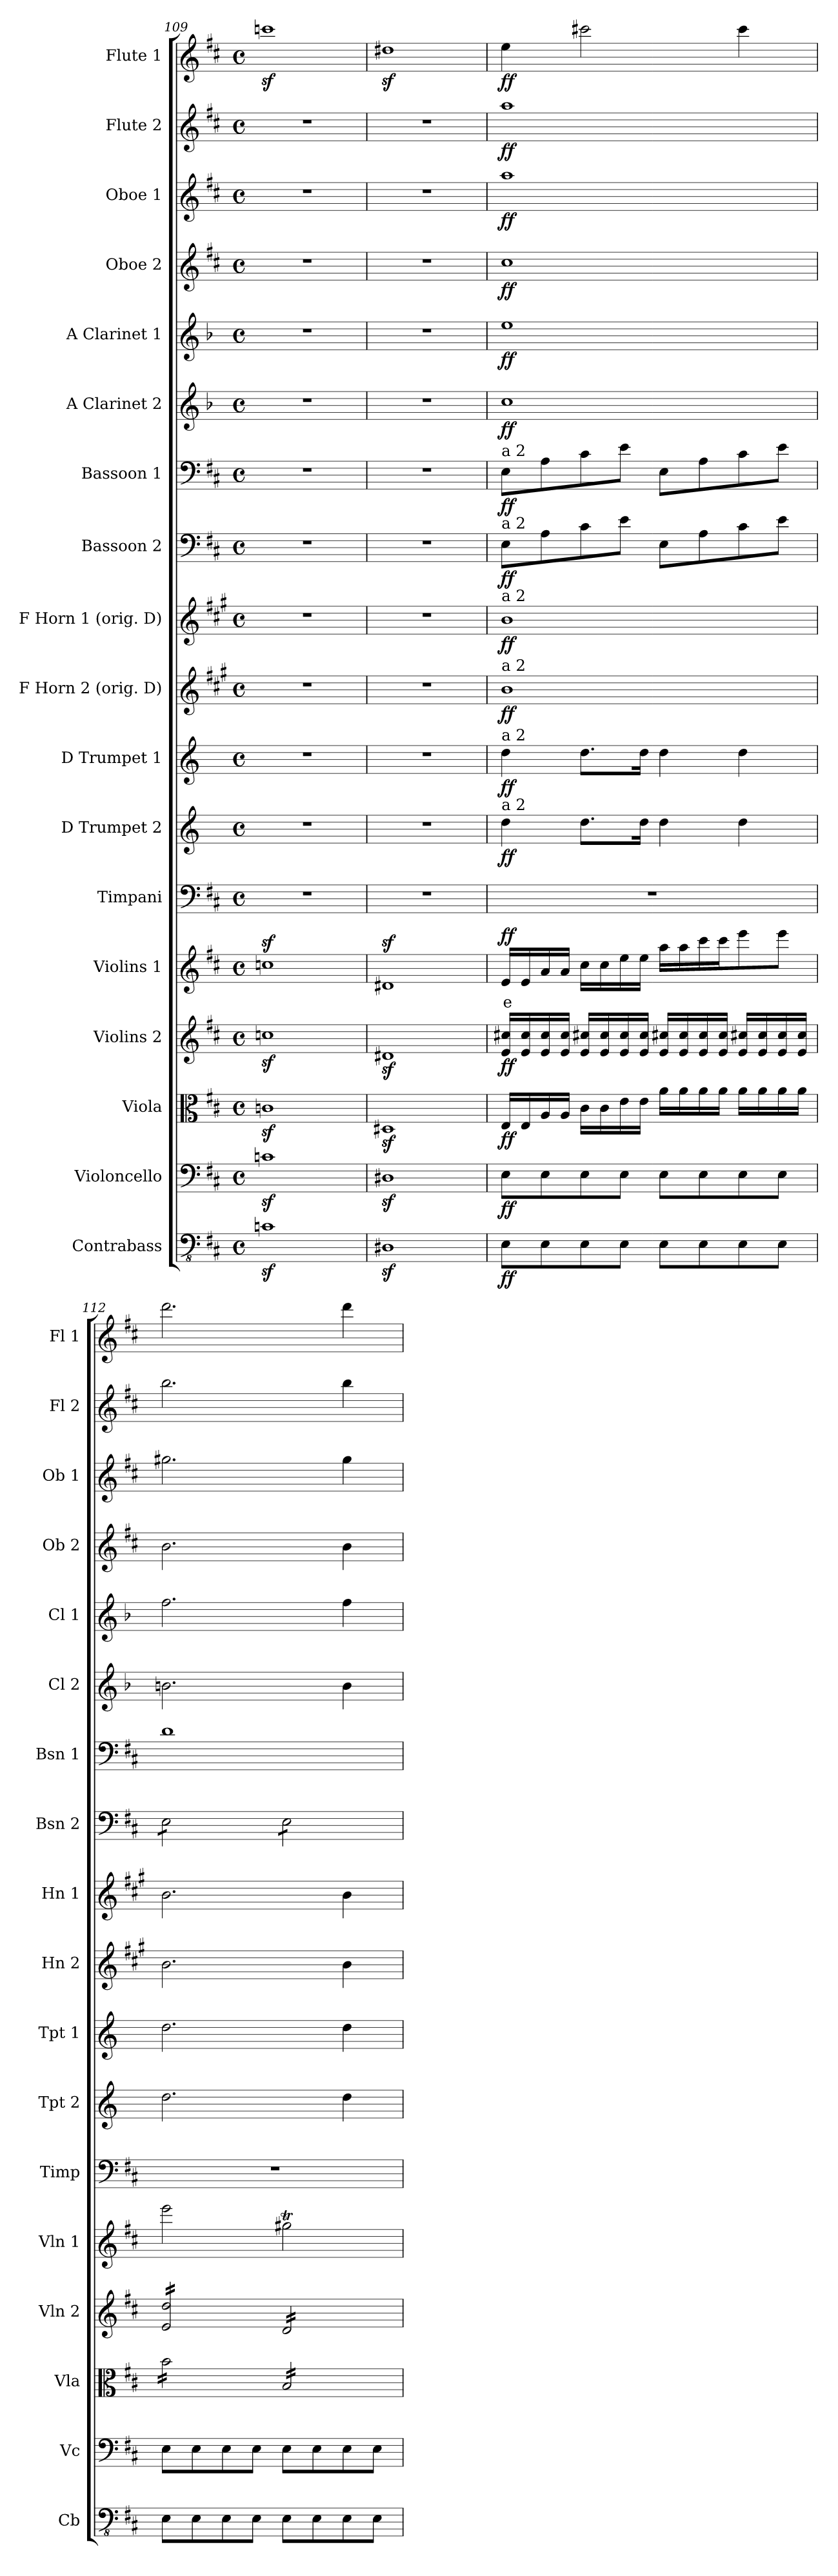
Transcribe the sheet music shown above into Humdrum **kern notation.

**kern	**dynam	**kern	**dynam	**kern	**dynam	**kern	**dynam	**kern	**text	**dynam	**kern	**kern	**dynam	**kern	**dynam	**kern	**dynam	**kern	**dynam	**kern	**dynam	**kern	**dynam	**kern	**dynam	**kern	**dynam	**kern	**dynam	**kern	**dynam	**kern	**dynam	**kern	**dynam
*part18	*part18	*part17	*part17	*part16	*part16	*part15	*part15	*part14	*part14	*part14	*part13	*part12	*part12	*part11	*part11	*part10	*part10	*part9	*part9	*part8	*part8	*part7	*part7	*part6	*part6	*part5	*part5	*part4	*part4	*part3	*part3	*part2	*part2	*part1	*part1
*staff18	*staff18	*staff17	*staff17	*staff16	*staff16	*staff15	*staff15	*staff14	*staff14	*staff14	*staff13	*staff12	*staff12	*staff11	*staff11	*staff10	*staff10	*staff9	*staff9	*staff8	*staff8	*staff7	*staff7	*staff6	*staff6	*staff5	*staff5	*staff4	*staff4	*staff3	*staff3	*staff2	*staff2	*staff1	*staff1
*I"Contrabass	*	*I"Violoncello	*	*I"Viola	*	*I"Violins 2	*	*I"Violins 1	*	*	*I"Timpani	*I"D Trumpet 2	*	*I"D Trumpet 1	*	*I"F Horn 2 (orig.  D)	*	*I"F Horn 1 (orig.  D)	*	*I"Bassoon 2	*	*I"Bassoon 1	*	*I"A Clarinet 2	*	*I"A Clarinet 1	*	*I"Oboe 2	*	*I"Oboe 1	*	*I"Flute 2	*	*I"Flute 1	*
*I'Cb	*	*I'Vc	*	*I'Vla	*	*I'Vln 2	*	*I'Vln 1	*	*	*I'Timp	*I'Tpt 2	*	*I'Tpt 1	*	*I'Hn 2	*	*I'Hn 1	*	*I'Bsn 2	*	*I'Bsn 1	*	*I'Cl 2	*	*I'Cl 1	*	*I'Ob 2	*	*I'Ob 1	*	*I'Fl 2	*	*I'Fl 1	*
*clefFv4	*	*clefF4	*	*clefC3	*	*clefG2	*	*clefG2	*	*	*clefF4	*clefG2	*	*clefG2	*	*clefG2	*	*clefG2	*	*clefF4	*	*clefF4	*	*clefG2	*	*clefG2	*	*clefG2	*	*clefG2	*	*clefG2	*	*clefG2	*
*	*	*	*	*	*	*	*	*	*	*	*	*ITrd-1c-2	*	*ITrd-1c-2	*	*ITrd4c7	*	*ITrd4c7	*	*	*	*	*	*ITrd2c3	*	*ITrd2c3	*	*	*	*	*	*	*	*	*
*k[f#c#]	*	*k[f#c#]	*	*k[f#c#]	*	*k[f#c#]	*	*k[f#c#]	*	*	*k[f#c#]	*k[f#c#]	*	*k[f#c#]	*	*k[f#c#]	*	*k[f#c#]	*	*k[f#c#]	*	*k[f#c#]	*	*k[f#c#]	*	*k[f#c#]	*	*k[f#c#]	*	*k[f#c#]	*	*k[f#c#]	*	*k[f#c#]	*
*M4/4	*	*M4/4	*	*M4/4	*	*M4/4	*	*M4/4	*	*	*M4/4	*M4/4	*	*M4/4	*	*M4/4	*	*M4/4	*	*M4/4	*	*M4/4	*	*M4/4	*	*M4/4	*	*M4/4	*	*M4/4	*	*M4/4	*	*M4/4	*
*met(c)	*	*met(c)	*	*met(c)	*	*met(c)	*	*met(c)	*	*	*met(c)	*met(c)	*	*met(c)	*	*met(c)	*	*met(c)	*	*met(c)	*	*met(c)	*	*met(c)	*	*met(c)	*	*met(c)	*	*met(c)	*	*met(c)	*	*met(c)	*
=109	=109	=109	=109	=109	=109	=109	=109	=109	=109	=109	=109	=109	=109	=109	=109	=109	=109	=109	=109	=109	=109	=109	=109	=109	=109	=109	=109	=109	=109	=109	=109	=109	=109	=109	=109
1Cnz<	.	1cnz<	.	1cnz<	.	1ccnz<	.	1ccnz<	.	.	1r	1r	.	1r	.	1r	.	1r	.	1r	.	1r	.	1r	.	1r	.	1r	.	1r	.	1r	.	1cccnz<	.
=110	=110	=110	=110	=110	=110	=110	=110	=110	=110	=110	=110	=110	=110	=110	=110	=110	=110	=110	=110	=110	=110	=110	=110	=110	=110	=110	=110	=110	=110	=110	=110	=110	=110	=110	=110
1DD#Xz<	.	1D#Xz<	.	1D#Xz<	.	1d#Xz<	.	1d#Xz<	.	.	1r	1r	.	1r	.	1r	.	1r	.	1r	.	1r	.	1r	.	1r	.	1r	.	1r	.	1r	.	1dd#Xz<	.
=111	=111	=111	=111	=111	=111	=111	=111	=111	=111	=111	=111	=111	=111	=111	=111	=111	=111	=111	=111	=111	=111	=111	=111	=111	=111	=111	=111	=111	=111	=111	=111	=111	=111	=111	=111
!	!	!	!	!	!	!	!	!	!	!	!	!	!	!	!	!	!	!	!	!	!	!LO:TX:a:t=a 2	!	!	!	!	!	!	!	!	!	!	!	!	!
!	!	!	!	!	!	!	!	!	!	!	!	!	!	!	!	!	!	!	!	!LO:TX:a:t=a 2	!	!	!	!	!	!	!	!	!	!	!	!	!	!	!
!	!	!	!	!	!	!	!	!	!	!	!	!	!	!	!	!	!	!LO:TX:a:t=a 2	!	!	!	!	!	!	!	!	!	!	!	!	!	!	!	!	!
!	!	!	!	!	!	!	!	!	!	!	!	!	!	!	!	!LO:TX:a:t=a 2	!	!	!	!	!	!	!	!	!	!	!	!	!	!	!	!	!	!	!
!	!	!	!	!	!	!	!	!	!	!	!	!	!	!LO:TX:a:t=a 2	!	!	!	!	!	!	!	!	!	!	!	!	!	!	!	!	!	!	!	!	!
!	!	!	!	!	!	!	!	!	!	!	!	!LO:TX:a:t=a 2	!	!	!	!	!	!	!	!	!	!	!	!	!	!	!	!	!	!	!	!	!	!	!
!	!LO:DY:b	!	!LO:DY:b	!	!LO:DY:b	!	!LO:DY:b	!	!LO:LY:b:color=#FF0000	!LO:DY:b	!	!	!LO:DY:b	!	!LO:DY:b	!	!LO:DY:b	!	!LO:DY:b	!	!LO:DY:b	!	!LO:DY:b	!	!LO:DY:b	!	!LO:DY:b	!	!LO:DY:b	!	!LO:DY:b	!	!LO:DY:b	!	!LO:DY:b
8EE\L	ff	8E\L	ff	16E/LL	ff	16e/ 16cc#X/LL	ff	16e/LL	e	ff	1r	4ee\	ff	4ee\	ff	1e	ff	1e	ff	8E\L	ff	8E\L	ff	1a	ff	1cc#	ff	1cc#	ff	1aa	ff	1aa	ff	4ee\	ff
.	.	.	.	16E/	.	16e/ 16cc#/	.	16e/	.	.	.	.	.	.	.	.	.	.	.	.	.	.	.	.	.	.	.	.	.	.	.	.	.	.	.
8EE\	.	8E\	.	16A/	.	16e/ 16cc#/	.	16a/	.	.	.	.	.	.	.	.	.	.	.	8A\	.	8A\	.	.	.	.	.	.	.	.	.	.	.	.	.
.	.	.	.	16A/JJ	.	16e/ 16cc#/JJ	.	16a/JJ	.	.	.	.	.	.	.	.	.	.	.	.	.	.	.	.	.	.	.	.	.	.	.	.	.	.	.
8EE\	.	8E\	.	16c#\LL	.	16e/ 16cc#X/LL	.	16cc#\LL	.	.	.	8.ee\L	.	8.ee\L	.	.	.	.	.	8c#\	.	8c#\	.	.	.	.	.	.	.	.	.	.	.	2ccc#X\	.
.	.	.	.	16c#\	.	16e/ 16cc#/	.	16cc#\	.	.	.	.	.	.	.	.	.	.	.	.	.	.	.	.	.	.	.	.	.	.	.	.	.	.	.
8EE\J	.	8E\J	.	16e\	.	16e/ 16cc#/	.	16ee\	.	.	.	.	.	.	.	.	.	.	.	8e\J	.	8e\J	.	.	.	.	.	.	.	.	.	.	.	.	.
.	.	.	.	16e\JJ	.	16e/ 16cc#/JJ	.	16ee\JJ	.	.	.	16ee\Jk	.	16ee\Jk	.	.	.	.	.	.	.	.	.	.	.	.	.	.	.	.	.	.	.	.	.
8EE\L	.	8E\L	.	16a\LL	.	16e/ 16cc#X/LL	.	16aa\LL	.	.	.	4ee\	.	4ee\	.	.	.	.	.	8E\L	.	8E\L	.	.	.	.	.	.	.	.	.	.	.	.	.
.	.	.	.	16a\	.	16e/ 16cc#/	.	16aa\	.	.	.	.	.	.	.	.	.	.	.	.	.	.	.	.	.	.	.	.	.	.	.	.	.	.	.
8EE\	.	8E\	.	16a\	.	16e/ 16cc#/	.	16ccc#\	.	.	.	.	.	.	.	.	.	.	.	8A\	.	8A\	.	.	.	.	.	.	.	.	.	.	.	.	.
.	.	.	.	16a\JJ	.	16e/ 16cc#/JJ	.	16ccc#\J	.	.	.	.	.	.	.	.	.	.	.	.	.	.	.	.	.	.	.	.	.	.	.	.	.	.	.
8EE\	.	8E\	.	16a\LL	.	16e/ 16cc#X/LL	.	8eee\	.	.	.	4ee\	.	4ee\	.	.	.	.	.	8c#\	.	8c#\	.	.	.	.	.	.	.	.	.	.	.	4ccc#\	.
.	.	.	.	16a\	.	16e/ 16cc#/	.	.	.	.	.	.	.	.	.	.	.	.	.	.	.	.	.	.	.	.	.	.	.	.	.	.	.	.	.
8EE\J	.	8E\J	.	16a\	.	16e/ 16cc#/	.	8eee\J	.	.	.	.	.	.	.	.	.	.	.	8e\J	.	8e\J	.	.	.	.	.	.	.	.	.	.	.	.	.
.	.	.	.	16a\JJ	.	16e/ 16cc#/JJ	.	.	.	.	.	.	.	.	.	.	.	.	.	.	.	.	.	.	.	.	.	.	.	.	.	.	.	.	.
=112	=112	=112	=112	=112	=112	=112	=112	=112	=112	=112	=112	=112	=112	=112	=112	=112	=112	=112	=112	=112	=112	=112	=112	=112	=112	=112	=112	=112	=112	=112	=112	=112	=112	=112	=112
*	*	*	*	*tremolo	*	*	*	*	*	*	*	*	*	*	*	*	*	*	*	*	*	*	*	*	*	*	*	*	*	*	*	*	*	*	*
*	*	*	*	*	*	*tremolo	*	*	*	*	*	*	*	*	*	*	*	*	*	*	*	*	*	*	*	*	*	*	*	*	*	*	*	*	*
*	*	*	*	*	*	*	*	*	*	*	*	*	*	*	*	*	*	*	*	*tremolo	*	*	*	*	*	*	*	*	*	*	*	*	*	*	*
8EE\L	.	8E\L	.	16b\LL	.	16e/ 16dd/LL	.	2eee\	.	.	1r	2.ee\	.	2.ee\	.	2.e\	.	2.e\	.	8E\L	.	1d	.	2.g#X\	.	2.dd\	.	2.b\	.	2.gg#X\	.	2.bb\	.	2.ddd\	.
.	.	.	.	16b\	.	16e/ 16dd/	.	.	.	.	.	.	.	.	.	.	.	.	.	.	.	.	.	.	.	.	.	.	.	.	.	.	.	.	.
8EE\	.	8E\	.	16b\	.	16e/ 16dd/	.	.	.	.	.	.	.	.	.	.	.	.	.	8E\	.	.	.	.	.	.	.	.	.	.	.	.	.	.	.
.	.	.	.	16b\	.	16e/ 16dd/	.	.	.	.	.	.	.	.	.	.	.	.	.	.	.	.	.	.	.	.	.	.	.	.	.	.	.	.	.
8EE\	.	8E\	.	16b\	.	16e/ 16dd/	.	.	.	.	.	.	.	.	.	.	.	.	.	8E\	.	.	.	.	.	.	.	.	.	.	.	.	.	.	.
.	.	.	.	16b\	.	16e/ 16dd/	.	.	.	.	.	.	.	.	.	.	.	.	.	.	.	.	.	.	.	.	.	.	.	.	.	.	.	.	.
8EE\J	.	8E\J	.	16b\	.	16e/ 16dd/	.	.	.	.	.	.	.	.	.	.	.	.	.	8E\J	.	.	.	.	.	.	.	.	.	.	.	.	.	.	.
.	.	.	.	16b\JJ	.	16e/ 16dd/JJ	.	.	.	.	.	.	.	.	.	.	.	.	.	.	.	.	.	.	.	.	.	.	.	.	.	.	.	.	.
8EE\L	.	8E\L	.	16B/LL	.	16d/LL	.	2gg#Xt\	.	.	.	.	.	.	.	.	.	.	.	8E\L	.	.	.	.	.	.	.	.	.	.	.	.	.	.	.
.	.	.	.	16B/	.	16d/	.	.	.	.	.	.	.	.	.	.	.	.	.	.	.	.	.	.	.	.	.	.	.	.	.	.	.	.	.
8EE\	.	8E\	.	16B/	.	16d/	.	.	.	.	.	.	.	.	.	.	.	.	.	8E\	.	.	.	.	.	.	.	.	.	.	.	.	.	.	.
.	.	.	.	16B/	.	16d/	.	.	.	.	.	.	.	.	.	.	.	.	.	.	.	.	.	.	.	.	.	.	.	.	.	.	.	.	.
8EE\	.	8E\	.	16B/	.	16d/	.	.	.	.	.	4ee\	.	4ee\	.	4e\	.	4e\	.	8E\	.	.	.	4g#\	.	4dd\	.	4b\	.	4gg#\	.	4bb\	.	4ddd\	.
.	.	.	.	16B/	.	16d/	.	.	.	.	.	.	.	.	.	.	.	.	.	.	.	.	.	.	.	.	.	.	.	.	.	.	.	.	.
8EE\J	.	8E\J	.	16B/	.	16d/	.	.	.	.	.	.	.	.	.	.	.	.	.	8E\J	.	.	.	.	.	.	.	.	.	.	.	.	.	.	.
*	*	*	*	*	*	*	*	*	*	*	*	*	*	*	*	*	*	*	*	*Xtremolo	*	*	*	*	*	*	*	*	*	*	*	*	*	*	*
.	.	.	.	16B/JJ	.	16d/JJ	.	.	.	.	.	.	.	.	.	.	.	.	.	.	.	.	.	.	.	.	.	.	.	.	.	.	.	.	.
*	*	*	*	*	*	*Xtremolo	*	*	*	*	*	*	*	*	*	*	*	*	*	*	*	*	*	*	*	*	*	*	*	*	*	*	*	*	*
*	*	*	*	*Xtremolo	*	*	*	*	*	*	*	*	*	*	*	*	*	*	*	*	*	*	*	*	*	*	*	*	*	*	*	*	*	*	*
=	=	=	=	=	=	=	=	=	=	=	=	=	=	=	=	=	=	=	=	=	=	=	=	=	=	=	=	=	=	=	=	=	=	=	=
*-	*-	*-	*-	*-	*-	*-	*-	*-	*-	*-	*-	*-	*-	*-	*-	*-	*-	*-	*-	*-	*-	*-	*-	*-	*-	*-	*-	*-	*-	*-	*-	*-	*-	*-	*-
